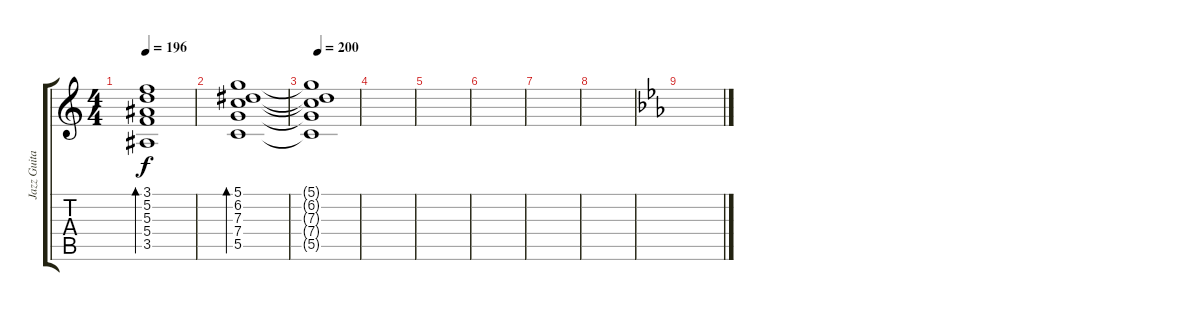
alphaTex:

\track ("Jazz Guitar" "Jazz Guita") {instrument electricguitarjazz}
\staff {score tabs}
\tuning (D4 A3 F3 C3 G2 C2) {hide}
\ts (4 4)
\tempo 196
\clef g2
\ks c
(3.1 5.2 5.3 5.4 3.5).1{bd 240 dy f} |
(5.1 6.2 7.3 7.4 5.5).1{bd 480} |
\tempo 200
(5.1{t} 6.2{t} 7.3{t} 7.4{t} 5.5{t}).1 |
|
|
|
|
|
\ks eb
